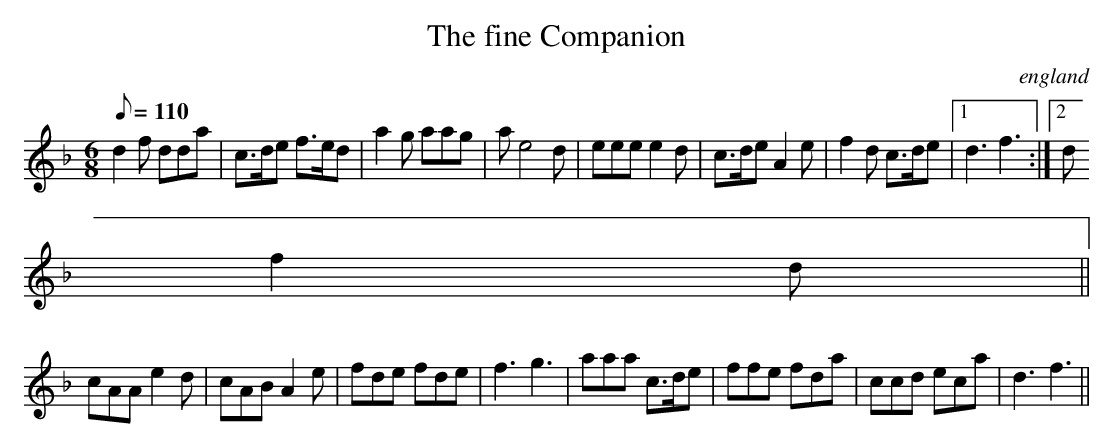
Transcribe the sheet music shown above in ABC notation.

X:1
T:The fine Companion
O:england
M:6/8
L:1/8
Q:110
K:DAeol
d2f dda|c>de f>ed|a2g aag|ae4 d|eee e2d|c>de A2e|f2d c>de|1 d3 f3:|2 d
3 f2d||
cAA e2d|cAB A2e|fde fde|f3 g3|aaa c>de|ffe fda|ccd eca|d3 f3||
